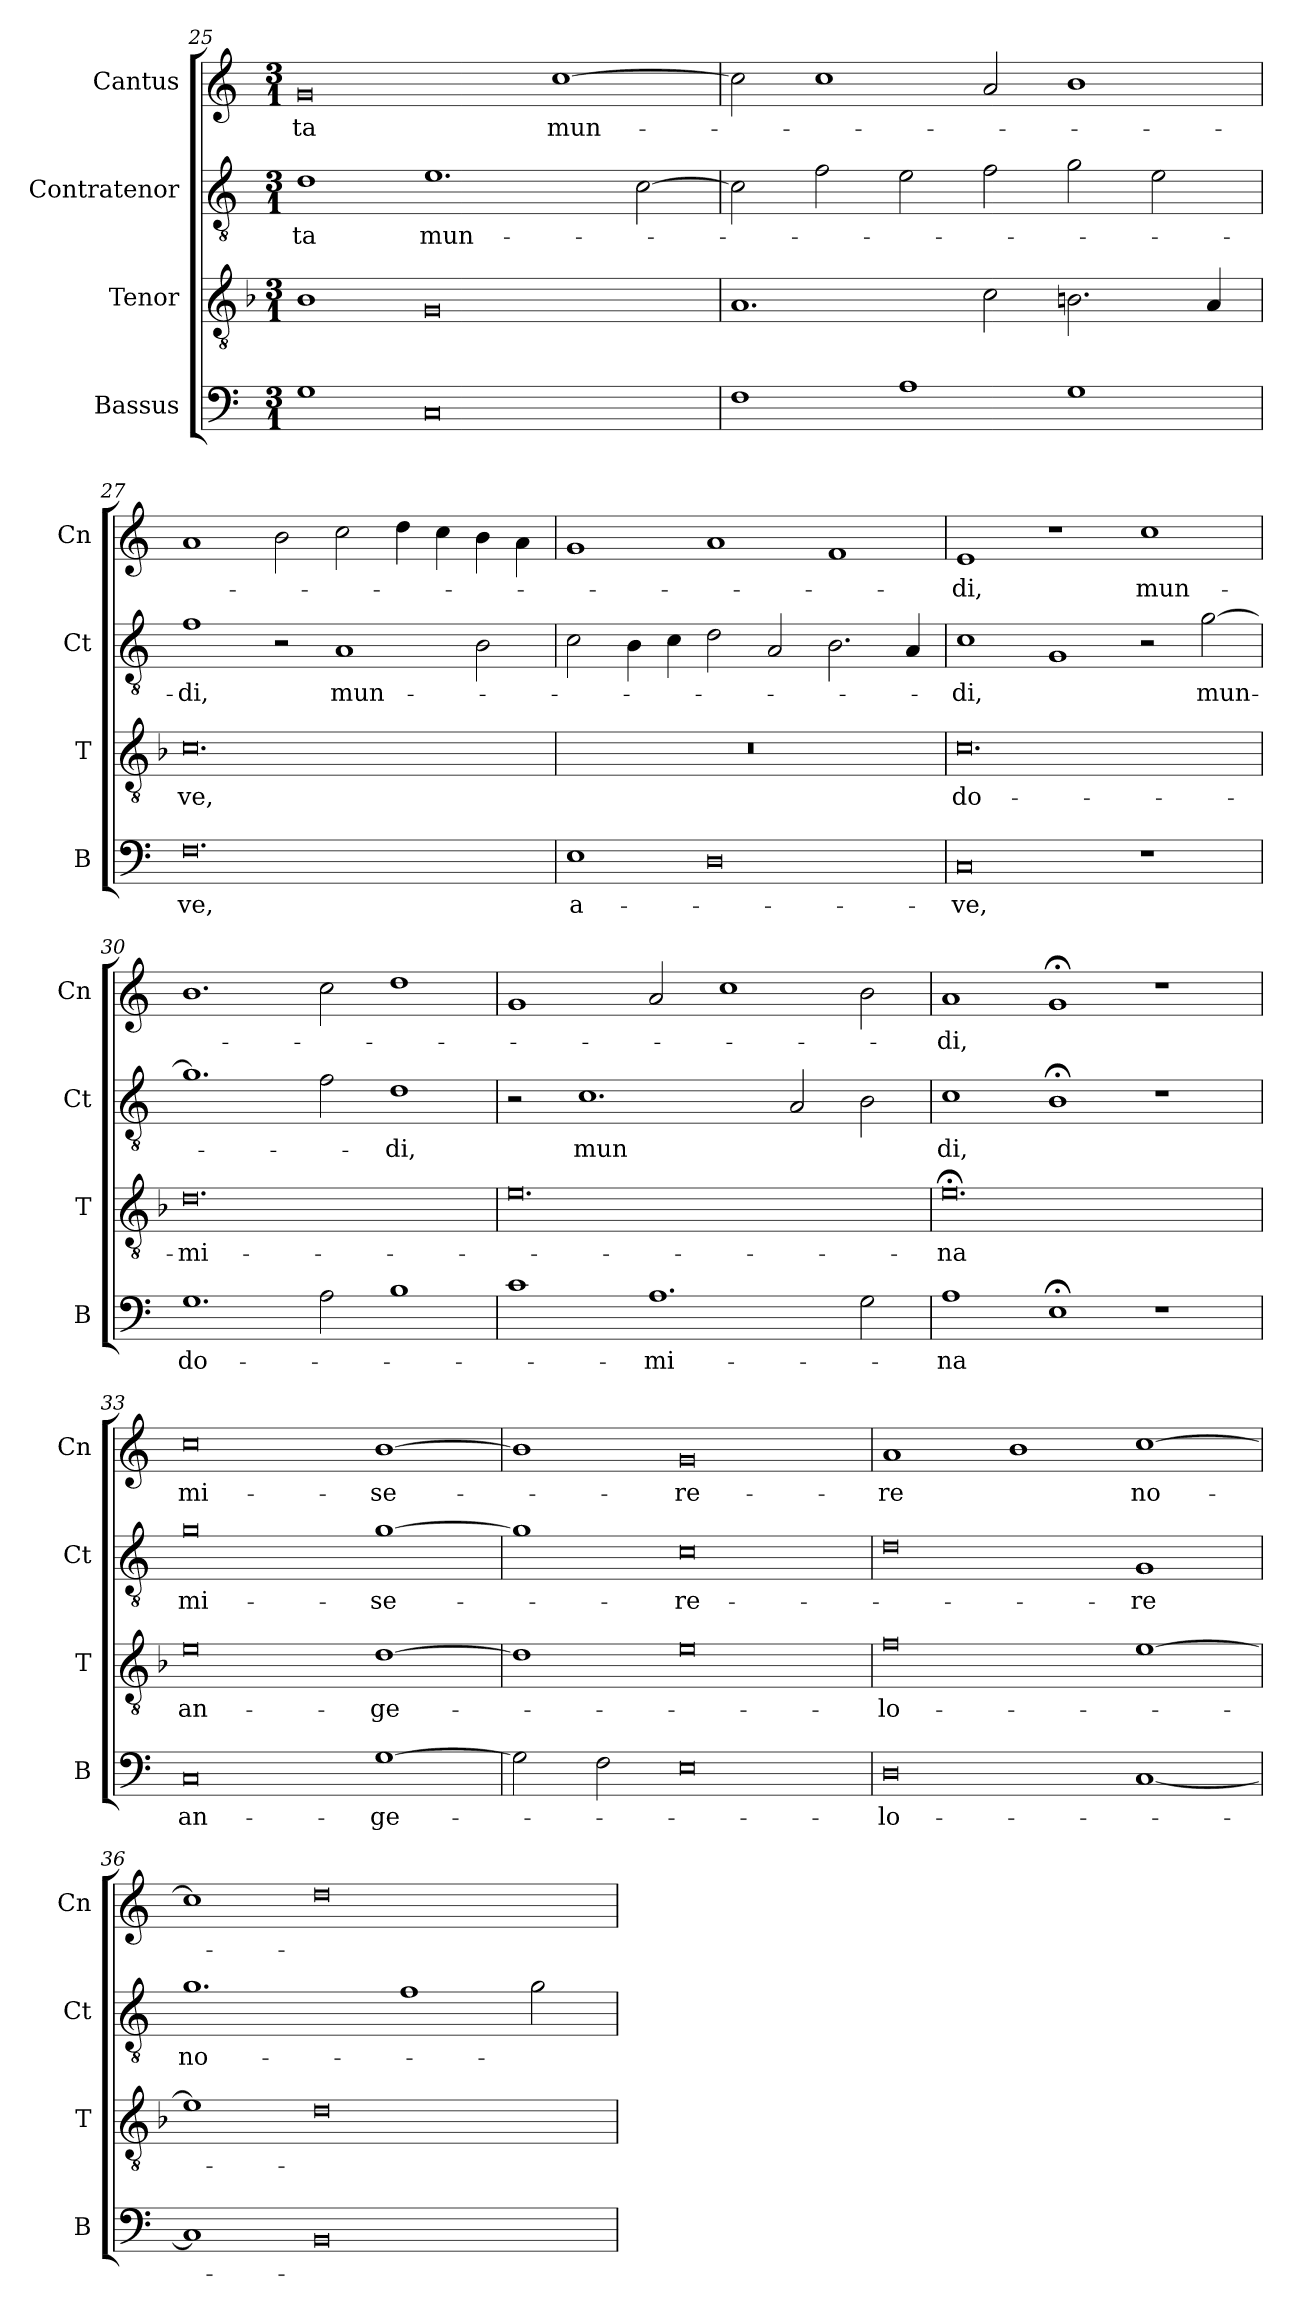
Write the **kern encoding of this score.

**kern	**text	**kern	**text	**kern	**text	**kern	**text
*part4	*part4	*part3	*part3	*part2	*part2	*part1	*part1
*staff4	*staff4	*staff3	*staff3	*staff2	*staff2	*staff1	*staff1
*I"Bassus	*	*I"Tenor	*	*I"Contratenor	*	*I"Cantus	*
*I'B	*	*I'T	*	*I'Ct	*	*I'Cn	*
*clefF4	*	*clefGv2	*	*clefGv2	*	*clefG2	*
*k[]	*	*k[b-]	*	*k[]	*	*k[]	*
*M3/1	*	*M3/1	*	*M3/1	*	*M3/1	*
=25	=25	=25	=25	=25	=25	=25	=25
1G	.	1B-	.	1d	-ta	0g	-ta
0C	.	0G	.	1.e	mun-	.	.
.	.	.	.	.	.	[1cc	mun-
.	.	.	.	[2c\	.	.	.
=26	=26	=26	=26	=26	=26	=26	=26
1F	.	1.A	.	2c\]	.	2cc\]	.
.	.	.	.	2f\	.	1cc	.
1A	.	.	.	2e\	.	.	.
.	.	2c\	.	2f\	.	2a/	.
1G	.	2.Bn\	.	2g\	.	1b	.
.	.	.	.	2e\	.	.	.
.	.	4A/	.	.	.	.	.
=27	=27	=27	=27	=27	=27	=27	=27
0.F	-ve,	0.c	-ve,	1f	-di,	1a	.
.	.	.	.	2r	.	2b\	.
.	.	.	.	1A	mun-	2cc\	.
.	.	.	.	.	.	4dd\	.
.	.	.	.	.	.	4cc\	.
.	.	.	.	2B\	.	4b\	.
.	.	.	.	.	.	4a\	.
=28	=28	=28	=28	=28	=28	=28	=28
1E	a-	0.r	.	2c\	.	1g	.
.	.	.	.	4B\	.	.	.
.	.	.	.	4c\	.	.	.
0D	.	.	.	2d\	.	1a	.
.	.	.	.	2A/	.	.	.
.	.	.	.	2.B\	.	1f	.
.	.	.	.	4A/	.	.	.
=29	=29	=29	=29	=29	=29	=29	=29
0C	-ve,	0.c	do-	1c	-di,	1e	-di,
.	.	.	.	1G	.	1r	.
1r	.	.	.	2r	.	1cc	mun-
.	.	.	.	[2g\	mun-	.	.
=30	=30	=30	=30	=30	=30	=30	=30
1.G	do-	0.d	-mi-	1.g]	.	1.b	.
2A\	.	.	.	2f\	.	2cc\	.
1B	.	.	.	1d	-di,	1dd	.
=31	=31	=31	=31	=31	=31	=31	=31
1c	.	0.e	.	2r	.	1g	.
.	.	.	.	1.c	mun	.	.
1.A	-mi-	.	.	.	.	2a/	.
.	.	.	.	.	.	1cc	.
.	.	.	.	2A/	.	.	.
2G\	.	.	.	2B\	.	2b\	.
=32	=32	=32	=32	=32	=32	=32	=32
1A	-na	0.e;<	-na	1c	di,	1a	-di,
1E;<	.	.	.	1B;<	.	1g;<	.
1r	.	.	.	1r	.	1r	.
=33	=33	=33	=33	=33	=33	=33	=33
0C	an-	0e	an-	0g	mi-	0cc	mi-
[1G	-ge-	[1d	-ge-	[1g	-se-	[1b	-se-
=34	=34	=34	=34	=34	=34	=34	=34
2G\]	.	1d]	.	1g]	.	1b]	.
2F\	.	.	.	.	.	.	.
0E	.	0e	.	0c	-re-	0g	-re-
=35	=35	=35	=35	=35	=35	=35	=35
0D	-lo-	0f	-lo-	0d	.	1a	-re
.	.	.	.	.	.	1b	.
[1C	.	[1e	.	1G	-re	[1cc	no-
=36	=36	=36	=36	=36	=36	=36	=36
1C]	.	1e]	.	1.g	no-	1cc]	.
0BB	.	0d	.	.	.	0dd	.
.	.	.	.	1f	.	.	.
.	.	.	.	2g\	.	.	.
=	=	=	=	=	=	=	=
*-	*-	*-	*-	*-	*-	*-	*-
